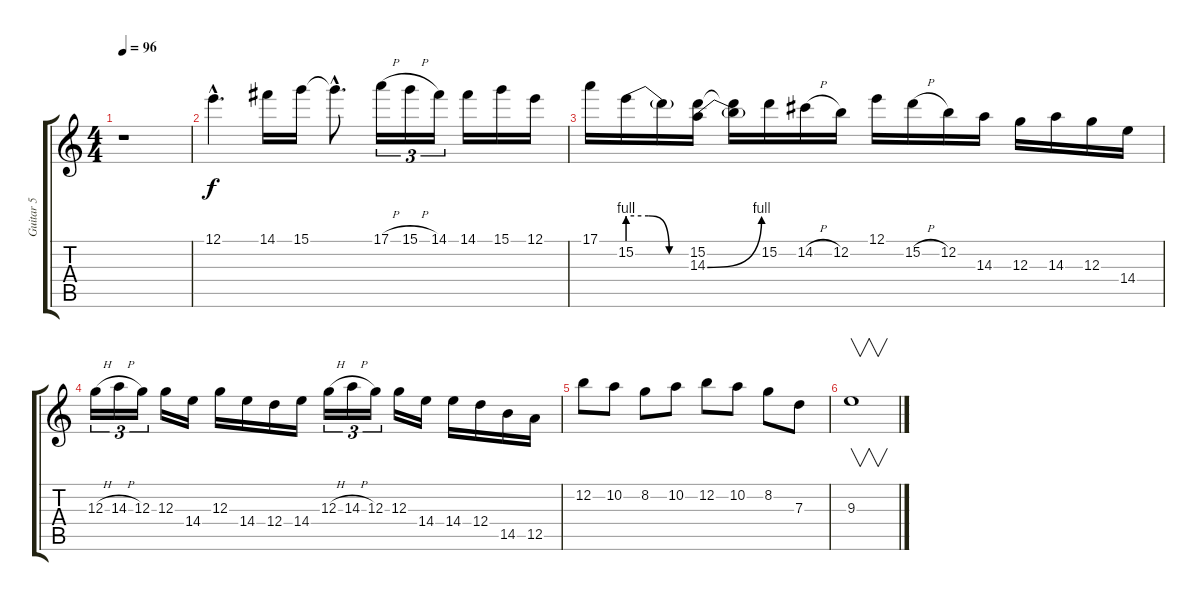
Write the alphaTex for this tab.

\track ("Guitar 5" "Guitar 5") {instrument distortionguitar}
\staff {score tabs}
\tuning (E4 B3 G3 D3 A2 E2) {hide}
\ts (4 4)
\tempo 96
\clef g2
\ks c
r.1{dy f} |
12.1{hac}.4{d} 14.1.16 15.1.16 15.1{hac t}.8{d} 17.1{h}.16{tu (3 2)} 15.1{h}.16{tu (3 2)} 14.1.16{tu (3 2)} 14.1.16 15.1.16 12.1.16 |
17.1.16 15.2{be (custom 0 4 20 4 40 0 60 0)}.16 15.2{t}.16 (15.2 14.3{be (bend 0 0 60 4)}).16 (15.2{t} 14.3{t}).16 15.2.16 14.2{h}.16 12.2.16 12.1.16 15.2{h}.16 12.2.16 14.3.16 12.3.16 14.3.16 12.3.16 14.4.16 |
12.3{h}.16{tu (3 2)} 14.3{h}.16{tu (3 2)} 12.3.16{tu (3 2)} 12.3.16 14.4.16 12.3.16 14.4.16 12.4.16 14.4.16 12.3{h}.16{tu (3 2)} 14.3{h}.16{tu (3 2)} 12.3.16{tu (3 2)} 12.3.16 14.4.16 14.4.16 12.4.16 14.5.16 12.5.16 |
12.2.8 10.2.8 8.2.8 10.2.8 12.2.8 10.2.8 8.2.8 7.3.8 |
9.3.1{v}
